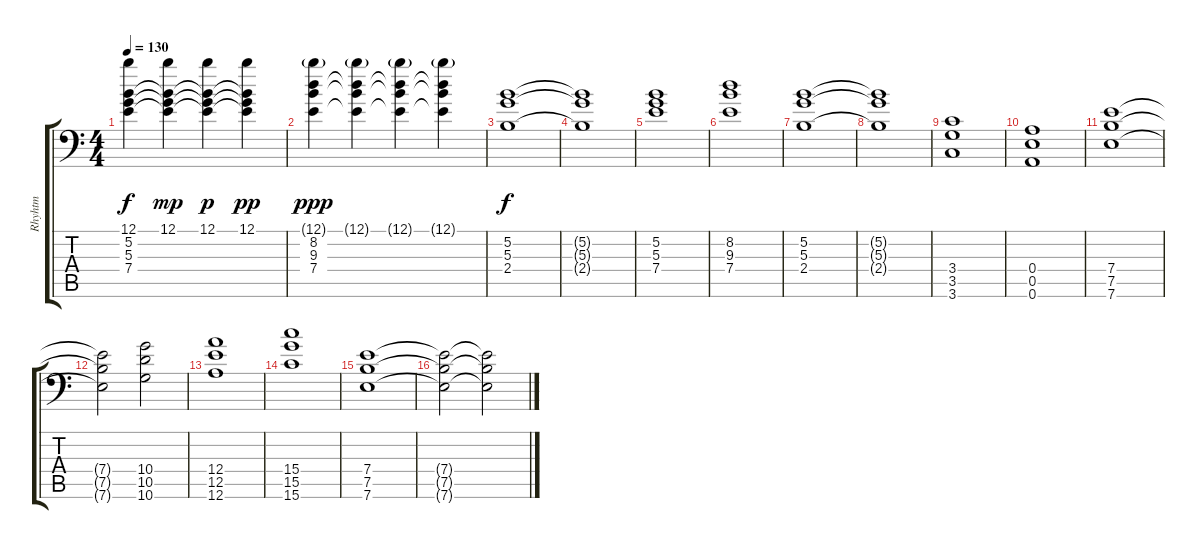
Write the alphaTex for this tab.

\track ("Rhyhtm" "Rhyhtm") {instrument distortionguitar}
\staff {score tabs}
\tuning (B3 Gb3 D3 A2 E2 A1) {hide}
\ts (4 4)
\tempo 130
\clef f4
\ks c
(12.1 5.2 5.3 7.4).4{dy f volume 9 instrument electricguitarjazz} (12.1 5.2{t} 5.3{t} 7.4{t}).4{dy mp} (12.1 5.2{t} 5.3{t} 7.4{t}).4{dy p} (12.1 5.2{t} 5.3{t} 7.4{t}).4{dy pp} |
(12.1{g} 8.2 9.3 7.4).4{dy ppp} (12.1{g} 8.2{t} 9.3{t} 7.4{t}).4 (12.1{g} 8.2{t} 9.3{t} 7.4{t}).4 (12.1{g} 8.2{t} 9.3{t} 7.4{t}).4 |
(5.2 5.3 2.4).1{dy f} |
(5.2{t} 5.3{t} 2.4{t}).1 |
(5.2 5.3 7.4).1 |
(8.2 9.3 7.4).1 |
(5.2 5.3 2.4).1 |
(5.2{t} 5.3{t} 2.4{t}).1 |
(3.4 3.5 3.6).1{volume 13 instrument distortionguitar} |
(0.4 0.5 0.6).1 |
(7.4 7.5 7.6).1 |
(7.4{t} 7.5{t} 7.6{t}).2 (10.4 10.5 10.6).2 |
(12.4 12.5 12.6).1 |
(15.4 15.5 15.6).1 |
(7.4 7.5 7.6).1 |
(7.4{t} 7.5{t} 7.6{t}).2 (7.4{t} 7.5{t} 7.6{t}).2
